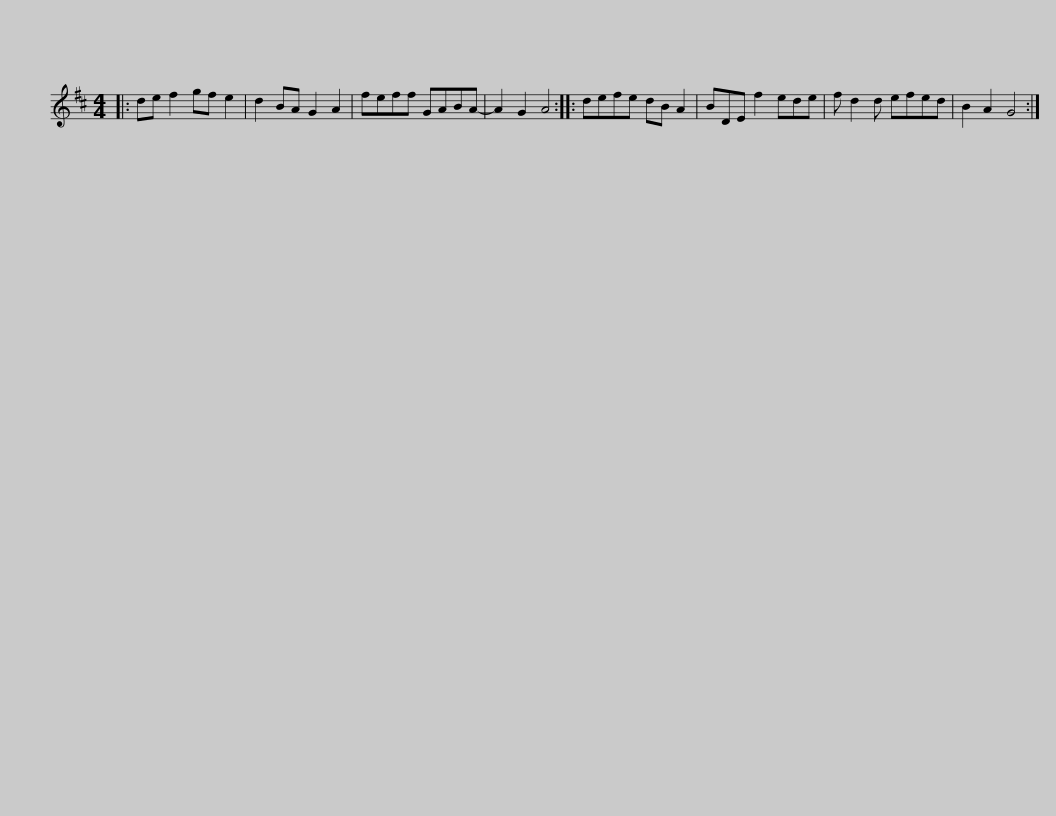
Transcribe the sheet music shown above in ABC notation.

X:1
L:1/8
M:4/4
I:linebreak $
K:D
V:1 treble
V:1
|: de f2 gf e2 | d2 BA G2 A2 | feff GABA- | A2 G2 A4 :: defe dB A2 | %5
 BDE f2 ede |$ f d2 d efed | B2 A2 G4 :| %8
